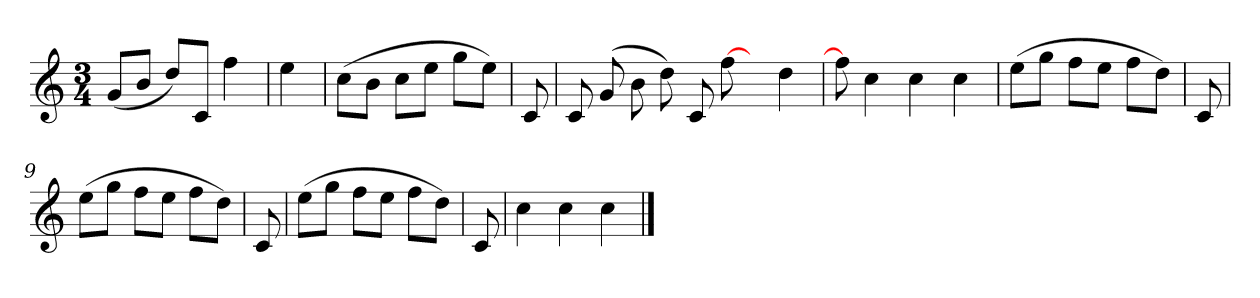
**kern
*part1
*staff1
*clefG2
*k[]
*C:
*M3/4
=
(8g/L
8b/J
8dd/L)
8c/J
4ff
=2y
4ee
=3
(8cc\L
8b\J
8cc\L
8ee\J
8gg\L
8ee\J)
=4y
8c
=5
8c
(8g
8b
8dd)
8c
[8ff
8ryy
4dd
=6
8ff]
4cc
4cc
4cc
=7y
(8ee\L
8gg\J
8ff\L
8ee\J
8ff\L
8dd\J)
=8y
8c
=9
(8ee\L
8gg\J
8ff\L
8ee\J
8ff\L
8dd\J)
=10y
8c
=11
(8ee\L
8gg\J
8ff\L
8ee\J
8ff\L
8dd\J)
=12y
8c
=13
4cc
4cc
4cc
==
*-
